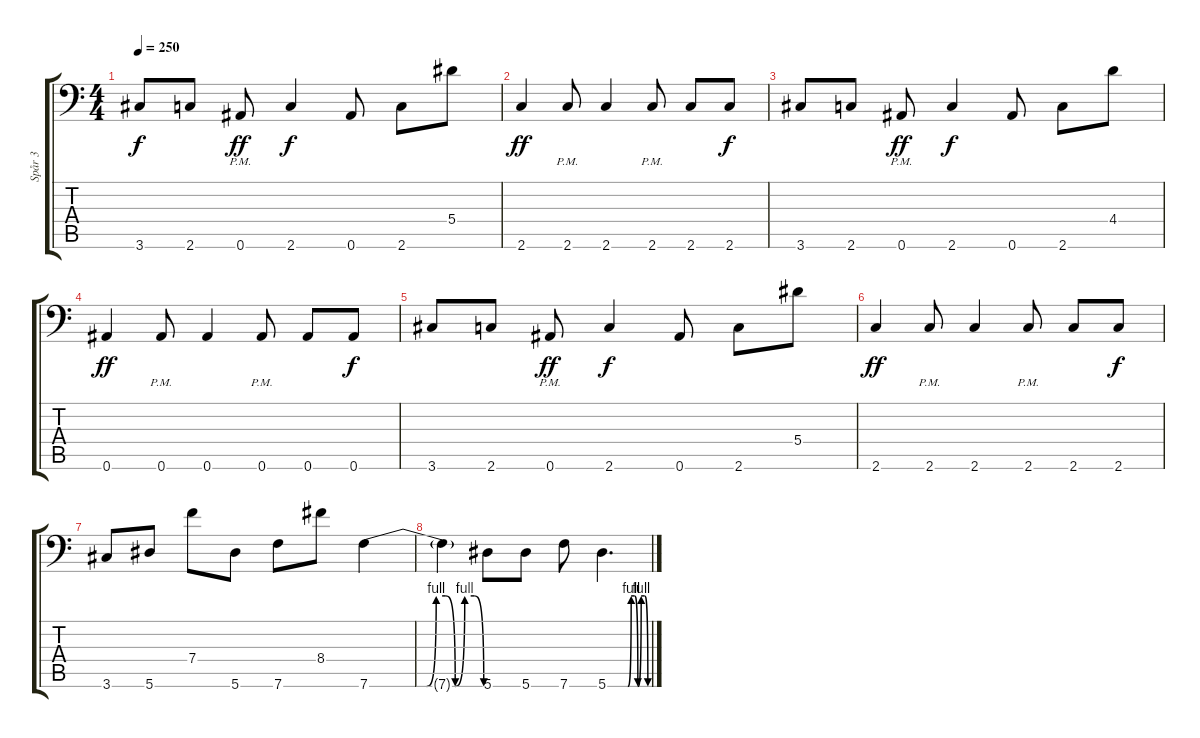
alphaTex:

\track ("Spår 3" "Spår 3") {instrument distortionguitar}
\staff {score tabs}
\tuning (C4 G3 Eb3 Bb2 F2 Bb1) {hide}
\ts (4 4)
\tempo 250
\clef f4
\ks c
3.6.8{dy f} 2.6.8 0.6{pm}.8{dy ff} 2.6.4{dy f} 0.6.8 2.6.8 5.4.8 |
2.6.4{dy ff} 2.6{pm}.8 2.6.4 2.6{pm}.8 2.6.8 2.6.8{dy f} |
3.6.8 2.6.8 0.6{pm}.8{dy ff} 2.6.4{dy f} 0.6.8 2.6.8 4.4.8 |
0.6.4{dy ff} 0.6{pm}.8 0.6.4 0.6{pm}.8 0.6.8 0.6.8{dy f} |
3.6.8 2.6.8 0.6{pm}.8{dy ff} 2.6.4{dy f} 0.6.8 2.6.8 5.4.8 |
2.6.4{dy ff} 2.6{pm}.8 2.6.4 2.6{pm}.8 2.6.8 2.6.8{dy f} |
3.6.8 5.6.8 7.4.8 5.6.8 7.6.8 8.4.8 7.6{be (custom 0 0 30 0 35 4 40 4 45 0 50 4 55 4 60 0)}.4 |
7.6{t}.4 5.6.8 5.6.8 7.6.8 5.6{be (custom 0 0 30 0 35 4 40 4 45 0 50 4 55 4 60 0)}.4{d}
